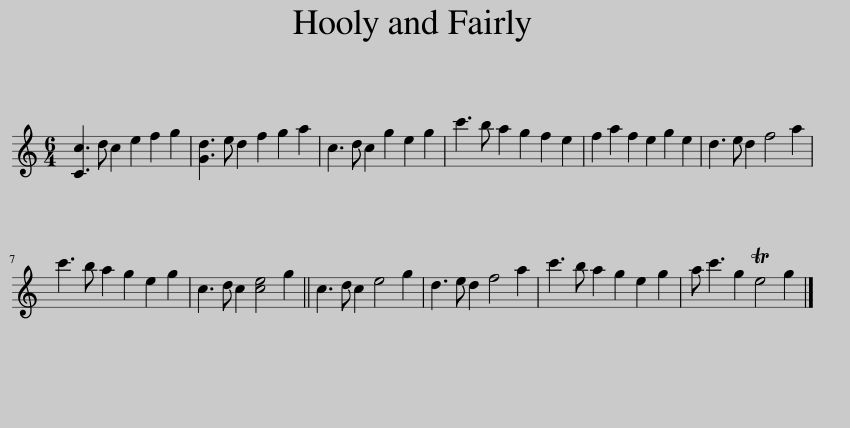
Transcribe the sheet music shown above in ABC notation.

X:1
L:1/8
M:6/4
I:linebreak $
K:C
V:1 treble
V:1
 [Cc]3 d c2 e2 f2 g2 | [Gd]3 e d2 f2 g2 a2 | c3 d c2 g2 e2 g2 | c'3 b a2 g2 f2 e2 | f2 a2 f2 e2 g2 e2 | %5
 d3 e d2 f4 a2 |$ c'3 b a2 g2 e2 g2 | c3 d c2 [ce]4 g2 || c3 d c2 e4 g2 | d3 e d2 f4 a2 | %10
 c'3 b a2 g2 e2 g2 | a c'3 g2 Te4 g2 |] %12
